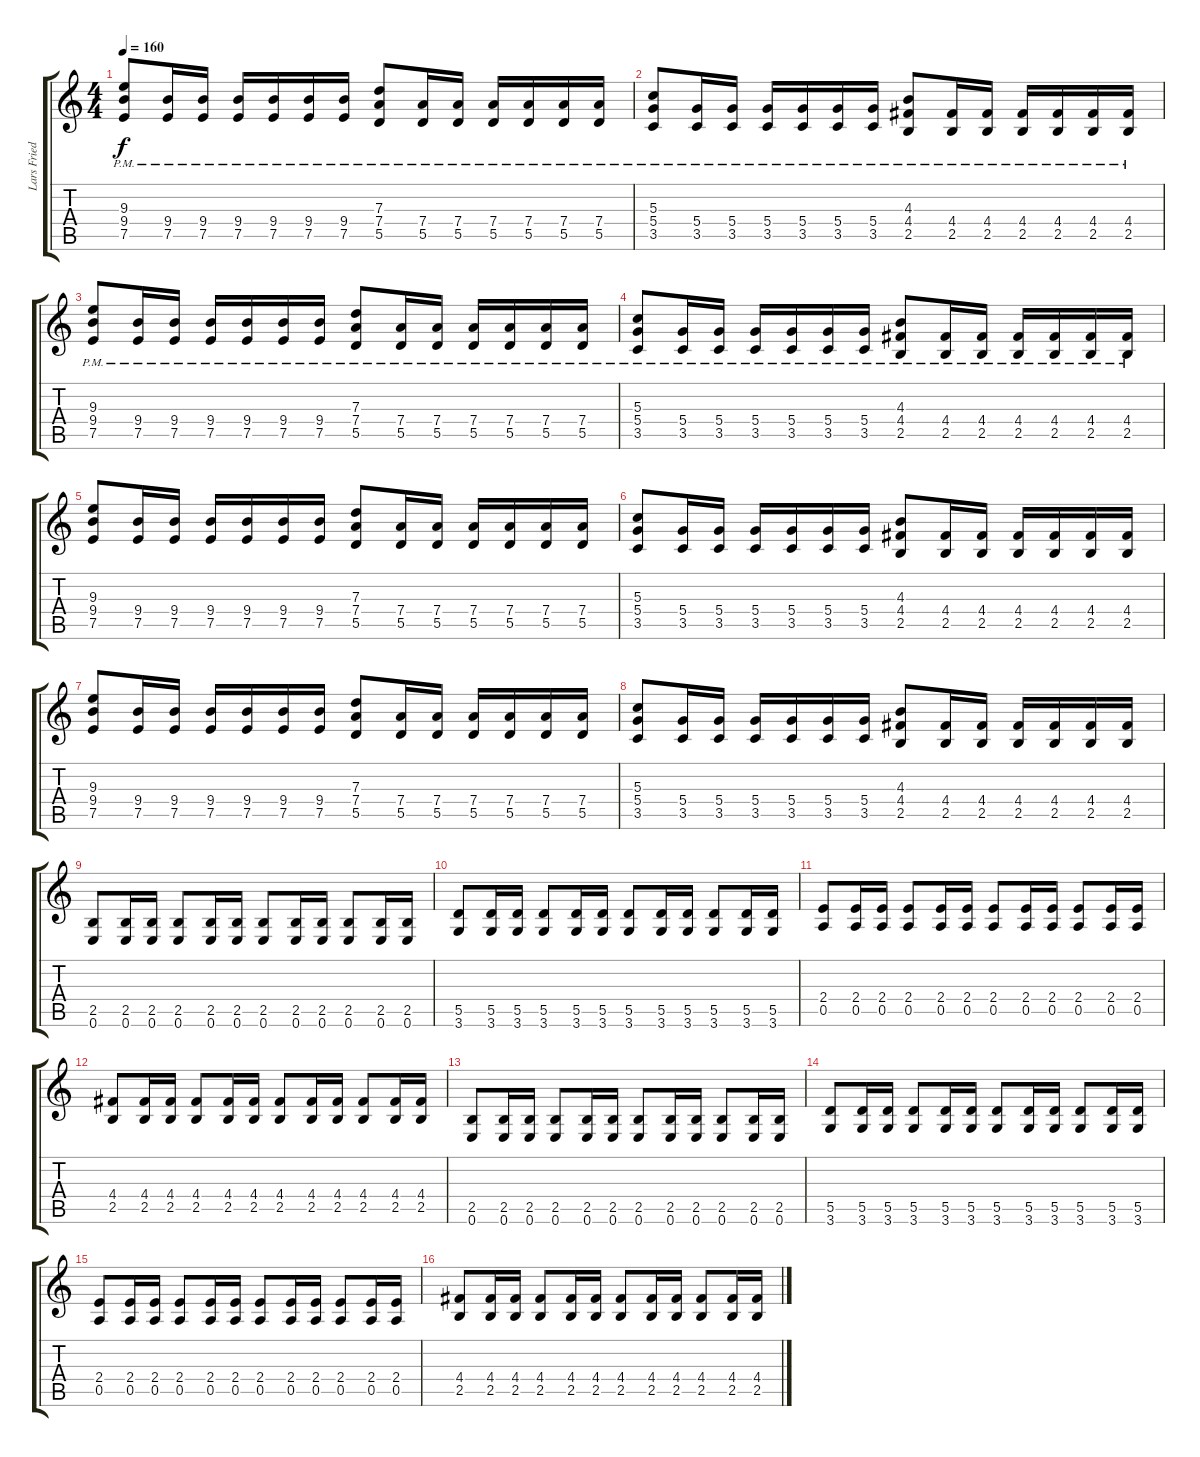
\track ("Lars Friedriksen" "Lars Fried") {instrument distortionguitar}
\staff {score tabs}
\tuning (E4 B3 G3 D3 A2 E2) {hide}
\ts (4 4)
\tempo 160
\clef g2
\ks c
(9.3{pm} 9.4{pm} 7.5{pm}).8{dy f} (9.4{pm} 7.5{pm}).16 (9.4{pm} 7.5{pm}).16 (9.4{pm} 7.5{pm}).16 (9.4{pm} 7.5{pm}).16 (9.4{pm} 7.5{pm}).16 (9.4{pm} 7.5{pm}).16 (7.3{pm} 7.4{pm} 5.5{pm}).8 (7.4{pm} 5.5{pm}).16 (7.4{pm} 5.5{pm}).16 (7.4{pm} 5.5{pm}).16 (7.4{pm} 5.5{pm}).16 (7.4{pm} 5.5{pm}).16 (7.4{pm} 5.5{pm}).16 |
(5.3{pm} 5.4{pm} 3.5{pm}).8 (5.4{pm} 3.5{pm}).16 (5.4{pm} 3.5{pm}).16 (5.4{pm} 3.5{pm}).16 (5.4{pm} 3.5{pm}).16 (5.4{pm} 3.5{pm}).16 (5.4{pm} 3.5{pm}).16 (4.3{pm} 4.4{pm} 2.5{pm}).8 (4.4{pm} 2.5{pm}).16 (4.4{pm} 2.5{pm}).16 (4.4{pm} 2.5{pm}).16 (4.4{pm} 2.5{pm}).16 (4.4{pm} 2.5{pm}).16 (4.4{pm} 2.5{pm}).16 |
(9.3{pm} 9.4{pm} 7.5{pm}).8 (9.4{pm} 7.5{pm}).16 (9.4{pm} 7.5{pm}).16 (9.4{pm} 7.5{pm}).16 (9.4{pm} 7.5{pm}).16 (9.4{pm} 7.5{pm}).16 (9.4{pm} 7.5{pm}).16 (7.3{pm} 7.4{pm} 5.5{pm}).8 (7.4{pm} 5.5{pm}).16 (7.4{pm} 5.5{pm}).16 (7.4{pm} 5.5{pm}).16 (7.4{pm} 5.5{pm}).16 (7.4{pm} 5.5{pm}).16 (7.4{pm} 5.5{pm}).16 |
(5.3{pm} 5.4{pm} 3.5{pm}).8 (5.4{pm} 3.5{pm}).16 (5.4{pm} 3.5{pm}).16 (5.4{pm} 3.5{pm}).16 (5.4{pm} 3.5{pm}).16 (5.4{pm} 3.5{pm}).16 (5.4{pm} 3.5{pm}).16 (4.3{pm} 4.4{pm} 2.5{pm}).8 (4.4{pm} 2.5{pm}).16 (4.4{pm} 2.5{pm}).16 (4.4{pm} 2.5{pm}).16 (4.4{pm} 2.5{pm}).16 (4.4{pm} 2.5{pm}).16 (4.4{pm} 2.5{pm}).16 |
(9.3 9.4 7.5).8 (9.4 7.5).16 (9.4 7.5).16 (9.4 7.5).16 (9.4 7.5).16 (9.4 7.5).16 (9.4 7.5).16 (7.3 7.4 5.5).8 (7.4 5.5).16 (7.4 5.5).16 (7.4 5.5).16 (7.4 5.5).16 (7.4 5.5).16 (7.4 5.5).16 |
(5.3 5.4 3.5).8 (5.4 3.5).16 (5.4 3.5).16 (5.4 3.5).16 (5.4 3.5).16 (5.4 3.5).16 (5.4 3.5).16 (4.3 4.4 2.5).8 (4.4 2.5).16 (4.4 2.5).16 (4.4 2.5).16 (4.4 2.5).16 (4.4 2.5).16 (4.4 2.5).16 |
(9.3 9.4 7.5).8 (9.4 7.5).16 (9.4 7.5).16 (9.4 7.5).16 (9.4 7.5).16 (9.4 7.5).16 (9.4 7.5).16 (7.3 7.4 5.5).8 (7.4 5.5).16 (7.4 5.5).16 (7.4 5.5).16 (7.4 5.5).16 (7.4 5.5).16 (7.4 5.5).16 |
(5.3 5.4 3.5).8 (5.4 3.5).16 (5.4 3.5).16 (5.4 3.5).16 (5.4 3.5).16 (5.4 3.5).16 (5.4 3.5).16 (4.3 4.4 2.5).8 (4.4 2.5).16 (4.4 2.5).16 (4.4 2.5).16 (4.4 2.5).16 (4.4 2.5).16 (4.4 2.5).16 |
(2.5 0.6).8 (2.5 0.6).16 (2.5 0.6).16 (2.5 0.6).8 (2.5 0.6).16 (2.5 0.6).16 (2.5 0.6).8 (2.5 0.6).16 (2.5 0.6).16 (2.5 0.6).8 (2.5 0.6).16 (2.5 0.6).16 |
(5.5 3.6).8 (5.5 3.6).16 (5.5 3.6).16 (5.5 3.6).8 (5.5 3.6).16 (5.5 3.6).16 (5.5 3.6).8 (5.5 3.6).16 (5.5 3.6).16 (5.5 3.6).8 (5.5 3.6).16 (5.5 3.6).16 |
(2.4 0.5).8 (2.4 0.5).16 (2.4 0.5).16 (2.4 0.5).8 (2.4 0.5).16 (2.4 0.5).16 (2.4 0.5).8 (2.4 0.5).16 (2.4 0.5).16 (2.4 0.5).8 (2.4 0.5).16 (2.4 0.5).16 |
(4.4 2.5).8 (4.4 2.5).16 (4.4 2.5).16 (4.4 2.5).8 (4.4 2.5).16 (4.4 2.5).16 (4.4 2.5).8 (4.4 2.5).16 (4.4 2.5).16 (4.4 2.5).8 (4.4 2.5).16 (4.4 2.5).16 |
(2.5 0.6).8 (2.5 0.6).16 (2.5 0.6).16 (2.5 0.6).8 (2.5 0.6).16 (2.5 0.6).16 (2.5 0.6).8 (2.5 0.6).16 (2.5 0.6).16 (2.5 0.6).8 (2.5 0.6).16 (2.5 0.6).16 |
(5.5 3.6).8 (5.5 3.6).16 (5.5 3.6).16 (5.5 3.6).8 (5.5 3.6).16 (5.5 3.6).16 (5.5 3.6).8 (5.5 3.6).16 (5.5 3.6).16 (5.5 3.6).8 (5.5 3.6).16 (5.5 3.6).16 |
(2.4 0.5).8 (2.4 0.5).16 (2.4 0.5).16 (2.4 0.5).8 (2.4 0.5).16 (2.4 0.5).16 (2.4 0.5).8 (2.4 0.5).16 (2.4 0.5).16 (2.4 0.5).8 (2.4 0.5).16 (2.4 0.5).16 |
(4.4 2.5).8 (4.4 2.5).16 (4.4 2.5).16 (4.4 2.5).8 (4.4 2.5).16 (4.4 2.5).16 (4.4 2.5).8 (4.4 2.5).16 (4.4 2.5).16 (4.4 2.5).8 (4.4 2.5).16 (4.4 2.5).16
